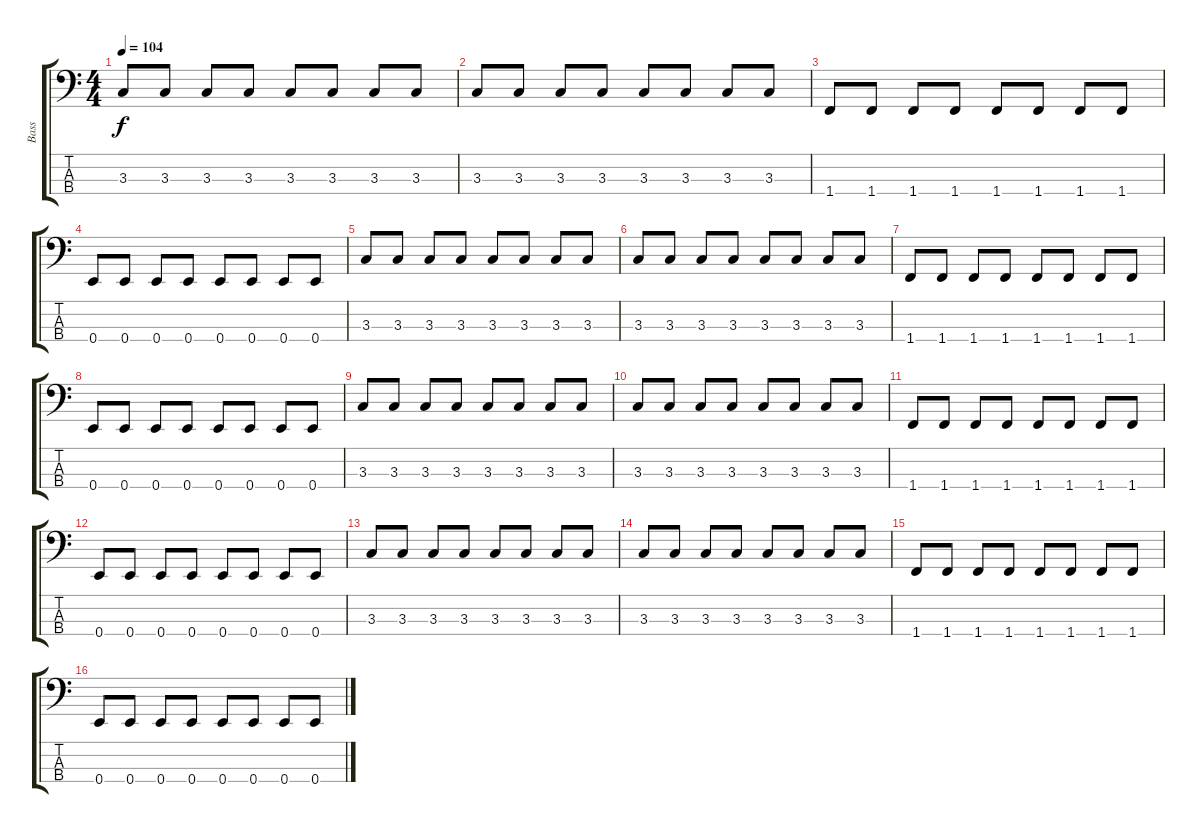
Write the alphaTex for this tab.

\track ("Bass" "Bass") {instrument electricbassfinger}
\staff {score tabs}
\tuning (G2 D2 A1 E1) {hide}
\ts (4 4)
\tempo 104
\clef f4
\ks c
3.3.8{dy f} 3.3.8 3.3.8 3.3.8 3.3.8 3.3.8 3.3.8 3.3.8 |
3.3.8 3.3.8 3.3.8 3.3.8 3.3.8 3.3.8 3.3.8 3.3.8 |
1.4.8 1.4.8 1.4.8 1.4.8 1.4.8 1.4.8 1.4.8 1.4.8 |
0.4.8 0.4.8 0.4.8 0.4.8 0.4.8 0.4.8 0.4.8 0.4.8 |
3.3.8 3.3.8 3.3.8 3.3.8 3.3.8 3.3.8 3.3.8 3.3.8 |
3.3.8 3.3.8 3.3.8 3.3.8 3.3.8 3.3.8 3.3.8 3.3.8 |
1.4.8 1.4.8 1.4.8 1.4.8 1.4.8 1.4.8 1.4.8 1.4.8 |
0.4.8 0.4.8 0.4.8 0.4.8 0.4.8 0.4.8 0.4.8 0.4.8 |
3.3.8 3.3.8 3.3.8 3.3.8 3.3.8 3.3.8 3.3.8 3.3.8 |
3.3.8 3.3.8 3.3.8 3.3.8 3.3.8 3.3.8 3.3.8 3.3.8 |
1.4.8 1.4.8 1.4.8 1.4.8 1.4.8 1.4.8 1.4.8 1.4.8 |
0.4.8 0.4.8 0.4.8 0.4.8 0.4.8 0.4.8 0.4.8 0.4.8 |
3.3.8 3.3.8 3.3.8 3.3.8 3.3.8 3.3.8 3.3.8 3.3.8 |
3.3.8 3.3.8 3.3.8 3.3.8 3.3.8 3.3.8 3.3.8 3.3.8 |
1.4.8 1.4.8 1.4.8 1.4.8 1.4.8 1.4.8 1.4.8 1.4.8 |
0.4.8 0.4.8 0.4.8 0.4.8 0.4.8 0.4.8 0.4.8 0.4.8
